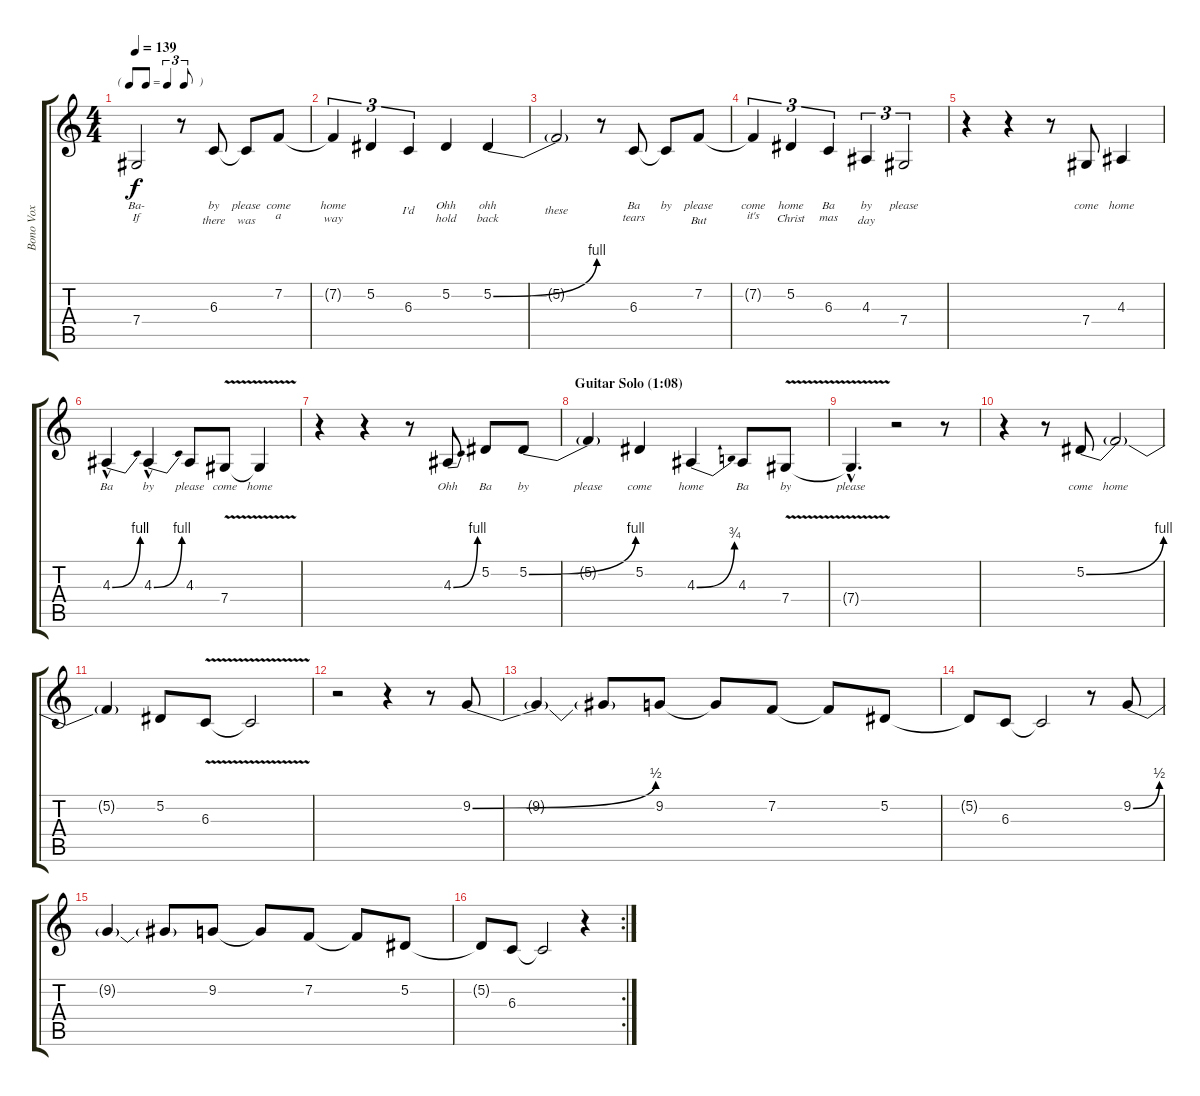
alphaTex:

\track ("Bono Vox" "Bono Vox") {instrument lead2sawtooth}
\staff {score tabs}
\tuning (Eb4 Bb3 Gb3 Db3 Ab2 Eb2) {hide}
\ts (4 4)
\tf triplet8th
\tempo 139
\clef g2
\ks c
7.4{t}.2{lyrics (0 "Ba-") lyrics (1 "If") lyrics (2 "") lyrics (3 "") lyrics (4 "") dy f} r.8 6.3.8{lyrics (0 "by") lyrics (1 "there") lyrics (2 "") lyrics (3 "") lyrics (4 "")} 6.3{t}.8{lyrics (0 "please") lyrics (1 "was") lyrics (2 "") lyrics (3 "") lyrics (4 "")} 7.2.8{lyrics (0 "come") lyrics (1 "a") lyrics (2 "") lyrics (3 "") lyrics (4 "")} |
7.2{t}.4{tu (3 2) lyrics (0 "home") lyrics (1 "way") lyrics (2 "") lyrics (3 "") lyrics (4 "")} 5.2.4{tu (3 2) lyrics (0 "") lyrics (1 "") lyrics (2 "") lyrics (3 "") lyrics (4 "")} 6.3.4{tu (3 2) lyrics (0 "") lyrics (1 "I'd") lyrics (2 "") lyrics (3 "") lyrics (4 "")} 5.2.4{lyrics (0 "Ohh") lyrics (1 "hold") lyrics (2 "") lyrics (3 "") lyrics (4 "")} 5.2{be (bend 0 0 60 4)}.4{lyrics (0 "ohh") lyrics (1 "back") lyrics (2 "") lyrics (3 "") lyrics (4 "")} |
5.2{t}.2{lyrics (0 "") lyrics (1 "these") lyrics (2 "") lyrics (3 "") lyrics (4 "")} r.8 6.3.8{lyrics (0 "Ba") lyrics (1 "tears") lyrics (2 "") lyrics (3 "") lyrics (4 "")} 6.3{t}.8{lyrics (0 "by") lyrics (1 "") lyrics (2 "") lyrics (3 "") lyrics (4 "")} 7.2.8{lyrics (0 "please") lyrics (1 "But") lyrics (2 "") lyrics (3 "") lyrics (4 "")} |
7.2{t}.4{tu (3 2) lyrics (0 "come") lyrics (1 "it's") lyrics (2 "") lyrics (3 "") lyrics (4 "")} 5.2.4{tu (3 2) lyrics (0 "home") lyrics (1 "Christ") lyrics (2 "") lyrics (3 "") lyrics (4 "")} 6.3.4{tu (3 2) lyrics (0 "Ba") lyrics (1 "mas") lyrics (2 "") lyrics (3 "") lyrics (4 "")} 4.3.4{tu (3 2) lyrics (0 "by") lyrics (1 "day") lyrics (2 "") lyrics (3 "") lyrics (4 "")} 7.4.2{tu (3 2) lyrics (0 "please") lyrics (1 "") lyrics (2 "") lyrics (3 "") lyrics (4 "")} |
r.4 r.4 r.8 7.4.8{lyrics (0 "come") lyrics (1 "") lyrics (2 "") lyrics (3 "") lyrics (4 "")} 4.3.4{lyrics (0 "home") lyrics (1 "") lyrics (2 "") lyrics (3 "") lyrics (4 "")} |
4.3{be (bend 0 0 60 4) hac}.4{lyrics (0 "Ba") lyrics (1 "") lyrics (2 "") lyrics (3 "") lyrics (4 "")} 4.3{be (bend 0 0 60 4) hac}.4{lyrics (0 "by") lyrics (1 "") lyrics (2 "") lyrics (3 "") lyrics (4 "")} 4.3.8{lyrics (0 "please") lyrics (1 "") lyrics (2 "") lyrics (3 "") lyrics (4 "")} 7.4{v}.8{lyrics (0 "come") lyrics (1 "") lyrics (2 "") lyrics (3 "") lyrics (4 "")} 7.4{t}.4{lyrics (0 "home") lyrics (1 "") lyrics (2 "") lyrics (3 "") lyrics (4 "")} |
r.4 r.4 r.8 4.3{be (bend 0 0 60 4)}.8{lyrics (0 "Ohh") lyrics (1 "") lyrics (2 "") lyrics (3 "") lyrics (4 "")} 5.2.8{lyrics (0 "Ba") lyrics (1 "") lyrics (2 "") lyrics (3 "") lyrics (4 "")} 5.2{be (bend 0 0 60 4)}.8{lyrics (0 "by") lyrics (1 "") lyrics (2 "") lyrics (3 "") lyrics (4 "")} |
\section ("" "Guitar Solo (1:08)")
5.2{t}.4{lyrics (0 "please") lyrics (1 "") lyrics (2 "") lyrics (3 "") lyrics (4 "")} 5.2.4{lyrics (0 "come") lyrics (1 "") lyrics (2 "") lyrics (3 "") lyrics (4 "")} 4.3{be (bend 0 0 60 3)}.4{lyrics (0 "home") lyrics (1 "") lyrics (2 "") lyrics (3 "") lyrics (4 "")} 4.3.8{lyrics (0 "Ba") lyrics (1 "") lyrics (2 "") lyrics (3 "") lyrics (4 "")} 7.4{v}.8{lyrics (0 "by") lyrics (1 "") lyrics (2 "") lyrics (3 "") lyrics (4 "")} |
7.4{hac t}.4{d lyrics (0 "please") lyrics (1 "") lyrics (2 "") lyrics (3 "") lyrics (4 "")} r.2 r.8 |
r.4 r.8 5.2{be (bend 0 0 60 4)}.8{lyrics (0 "come") lyrics (1 "") lyrics (2 "") lyrics (3 "") lyrics (4 "")} 5.2{t}.2{lyrics (0 "home") lyrics (1 "") lyrics (2 "") lyrics (3 "") lyrics (4 "")} |
5.2{t}.4{lyrics (0 "") lyrics (1 "") lyrics (2 "") lyrics (3 "") lyrics (4 "")} 5.2.8{lyrics (0 "") lyrics (1 "") lyrics (2 "") lyrics (3 "") lyrics (4 "")} 6.3{v}.8{lyrics (0 "") lyrics (1 "") lyrics (2 "") lyrics (3 "") lyrics (4 "")} 6.3{t}.2{lyrics (0 "") lyrics (1 "") lyrics (2 "") lyrics (3 "") lyrics (4 "")} |
r.2 r.4 r.8 9.2{be (bend 0 0 60 2)}.8{lyrics (0 "") lyrics (1 "") lyrics (2 "") lyrics (3 "") lyrics (4 "")} |
9.2{t}.4{lyrics (0 "") lyrics (1 "") lyrics (2 "") lyrics (3 "") lyrics (4 "")} 9.2{t}.8 9.2.8 9.2{t}.8 7.2.8 7.2{t}.8 5.2.8 |
5.2{t}.8 6.3.8 6.3{t}.2 r.8 9.2{be (bend 0 0 60 2)}.8 |
9.2{t}.4 9.2{t}.8 9.2.8 9.2{t}.8 7.2.8 7.2{t}.8 5.2.8 |
\rc 2
5.2{t}.8 6.3.8 6.3{t}.2 r.4
